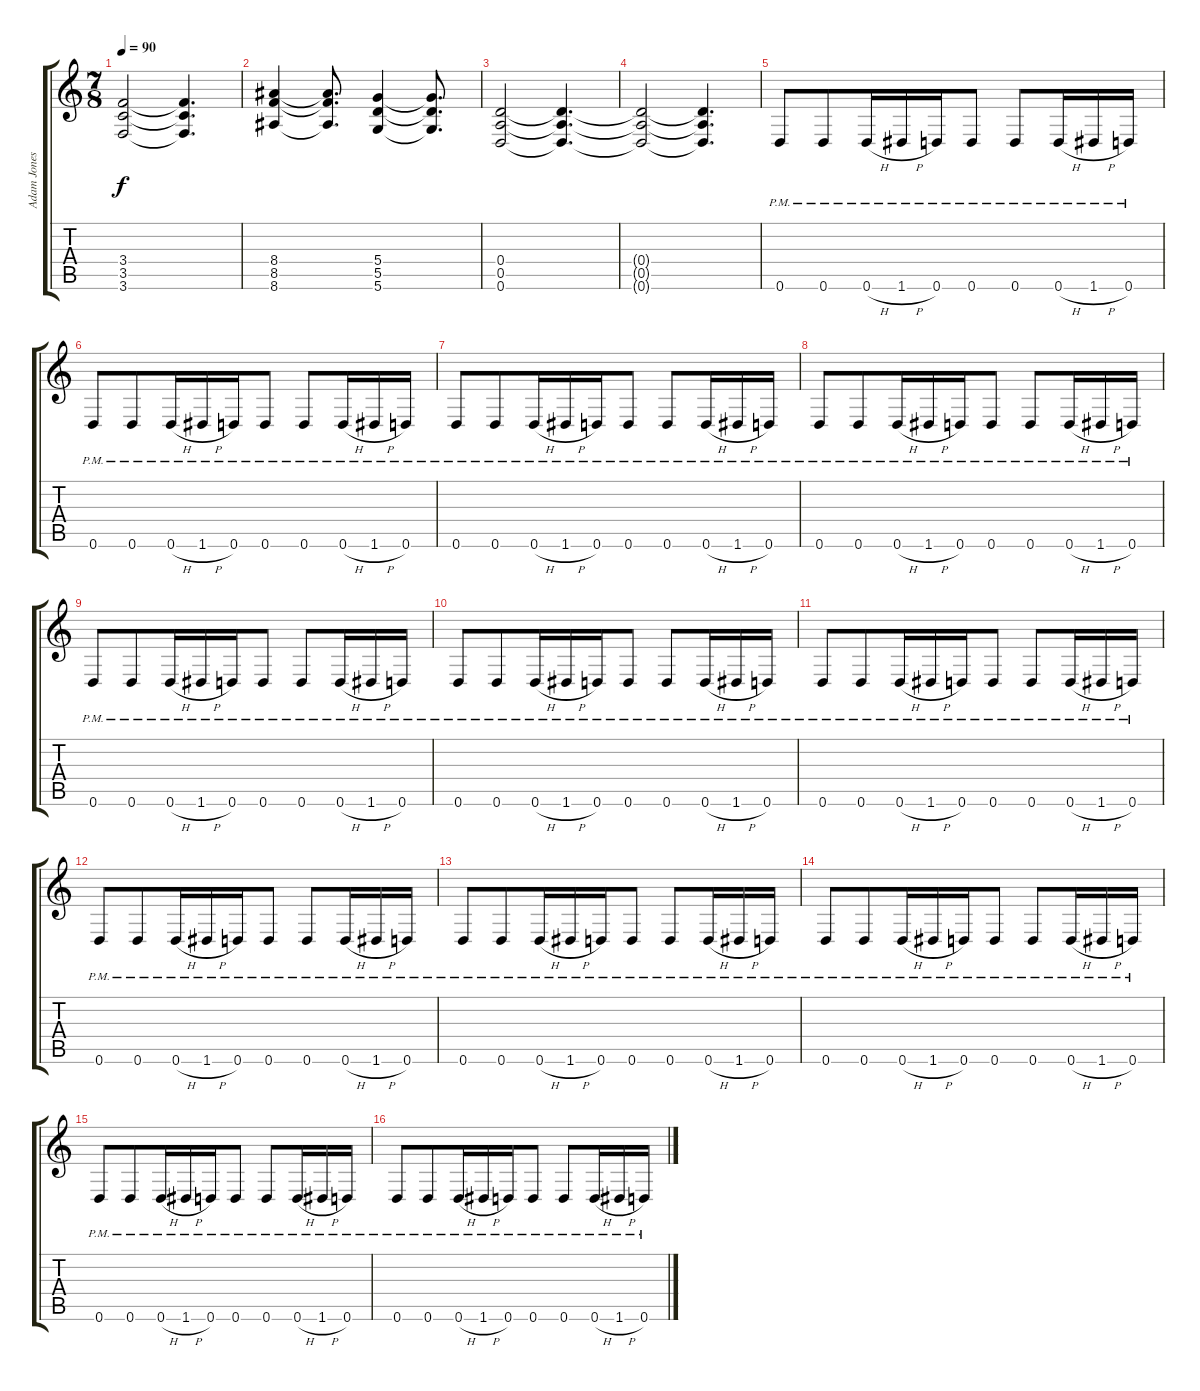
\track ("Adam Jones" "Adam Jones") {instrument distortionguitar}
\staff {score tabs}
\tuning (E4 B3 G3 D3 A2 D2) {hide}
\ts (7 8)
\tempo 90
\clef g2
\ks c
(3.4 3.5 3.6).2{dy f} (3.4{t} 3.5{t} 3.6{t}).4{d} |
(8.4 8.5 8.6).4 (8.4{t} 8.5{t} 8.6{t}).8{d} (5.4 5.5 5.6).4 (5.4{t} 5.5{t} 5.6{t}).8{d} |
(0.4 0.5 0.6).2 (0.4{t} 0.5{t} 0.6{t}).4{d} |
(0.4{t} 0.5{t} 0.6{t}).2 (0.4{t} 0.5{t} 0.6{t}).4{d} |
0.6{pm}.8{instrument distortionguitar} 0.6{pm}.8 0.6{h pm}.16 1.6{h pm}.16 0.6{pm}.16 0.6{pm}.8 0.6{pm}.8 0.6{h pm}.16 1.6{h pm}.16 0.6{pm}.16 |
0.6{pm}.8 0.6{pm}.8 0.6{h pm}.16 1.6{h pm}.16 0.6{pm}.16 0.6{pm}.8 0.6{pm}.8 0.6{h pm}.16 1.6{h pm}.16 0.6{pm}.16 |
0.6{pm}.8 0.6{pm}.8 0.6{h pm}.16 1.6{h pm}.16 0.6{pm}.16 0.6{pm}.8 0.6{pm}.8 0.6{h pm}.16 1.6{h pm}.16 0.6{pm}.16 |
0.6{pm}.8 0.6{pm}.8 0.6{h pm}.16 1.6{h pm}.16 0.6{pm}.16 0.6{pm}.8 0.6{pm}.8 0.6{h pm}.16 1.6{h pm}.16 0.6{pm}.16 |
0.6{pm}.8 0.6{pm}.8 0.6{h pm}.16 1.6{h pm}.16 0.6{pm}.16 0.6{pm}.8 0.6{pm}.8 0.6{h pm}.16 1.6{h pm}.16 0.6{pm}.16 |
0.6{pm}.8 0.6{pm}.8 0.6{h pm}.16 1.6{h pm}.16 0.6{pm}.16 0.6{pm}.8 0.6{pm}.8 0.6{h pm}.16 1.6{h pm}.16 0.6{pm}.16 |
0.6{pm}.8 0.6{pm}.8 0.6{h pm}.16 1.6{h pm}.16 0.6{pm}.16 0.6{pm}.8 0.6{pm}.8 0.6{h pm}.16 1.6{h pm}.16 0.6{pm}.16 |
0.6{pm}.8 0.6{pm}.8 0.6{h pm}.16 1.6{h pm}.16 0.6{pm}.16 0.6{pm}.8 0.6{pm}.8 0.6{h pm}.16 1.6{h pm}.16 0.6{pm}.16 |
0.6{pm}.8{instrument distortionguitar} 0.6{pm}.8 0.6{h pm}.16 1.6{h pm}.16 0.6{pm}.16 0.6{pm}.8 0.6{pm}.8 0.6{h pm}.16 1.6{h pm}.16 0.6{pm}.16 |
0.6{pm}.8 0.6{pm}.8 0.6{h pm}.16 1.6{h pm}.16 0.6{pm}.16 0.6{pm}.8 0.6{pm}.8 0.6{h pm}.16 1.6{h pm}.16 0.6{pm}.16 |
0.6{pm}.8 0.6{pm}.8 0.6{h pm}.16 1.6{h pm}.16 0.6{pm}.16 0.6{pm}.8 0.6{pm}.8 0.6{h pm}.16 1.6{h pm}.16 0.6{pm}.16 |
0.6{pm}.8 0.6{pm}.8 0.6{h pm}.16 1.6{h pm}.16 0.6{pm}.16 0.6{pm}.8 0.6{pm}.8 0.6{h pm}.16 1.6{h pm}.16 0.6{pm}.16
